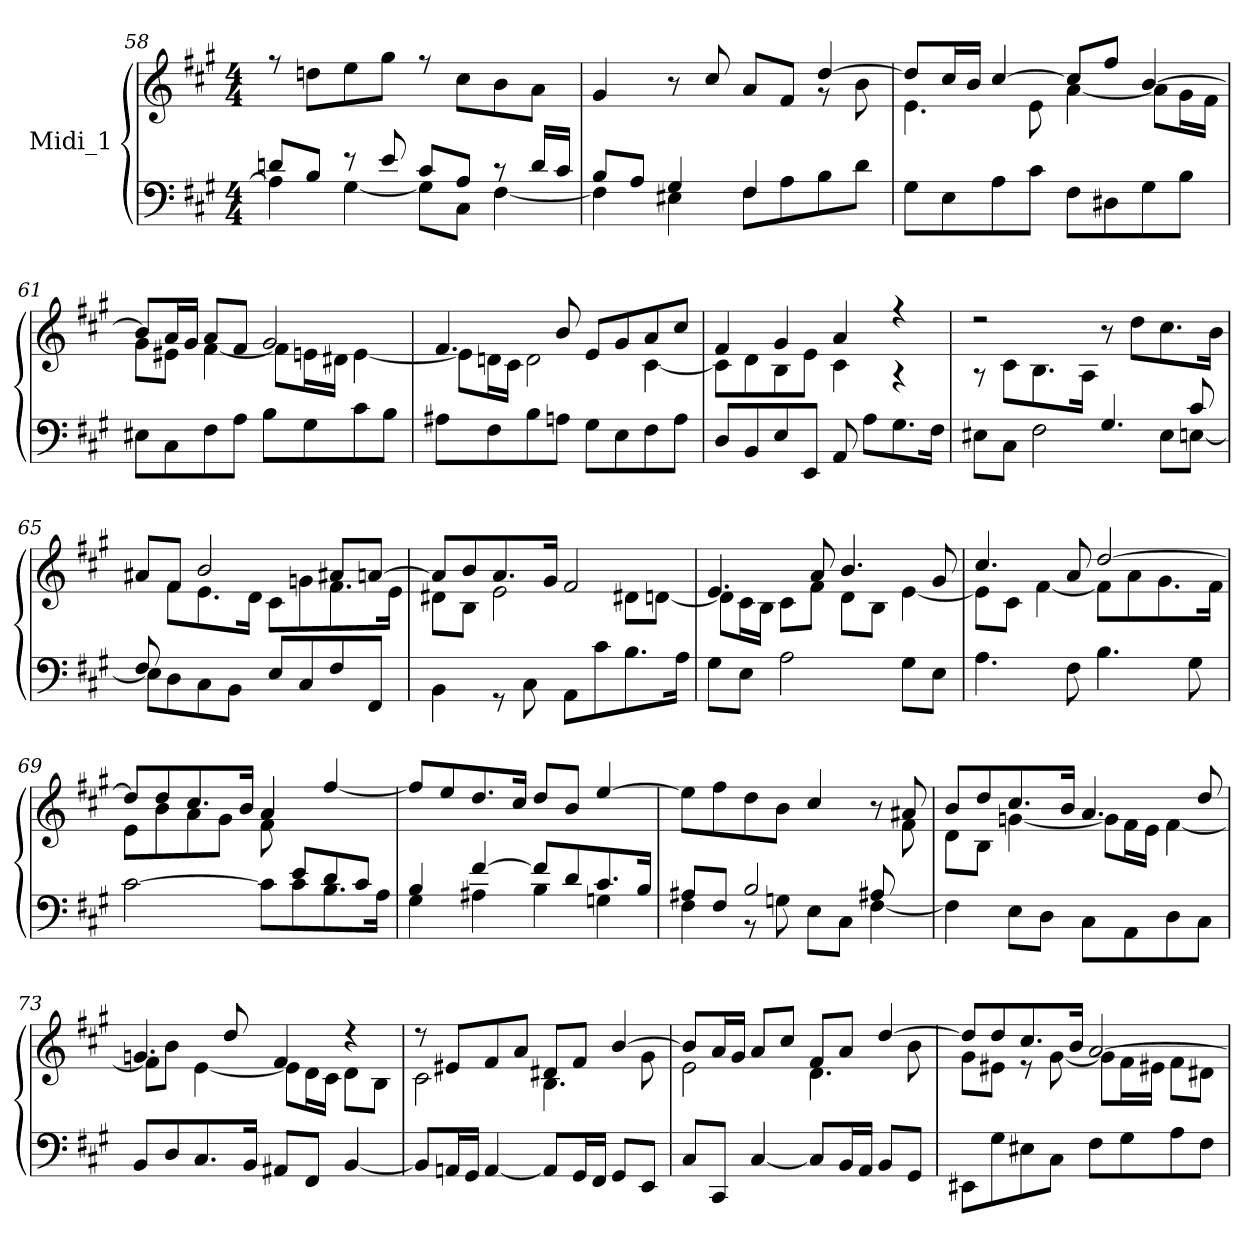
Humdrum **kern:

**kern	**kern
*part1	*part1
*staff2	*staff1
*I"Midi_1	*
!!LO:LB:g=z
*clefF4	*clefG2
*k[f#c#g#]	*k[f#c#g#]
*A:	*A:
*M4/4	*M4/4
=58	=58
*^	*^
8dn/L	4A\]	8r	1ryy
8B/J	.	8ddn\L	.
8r	[4G#\	8ee\	.
8e/	.	8gg#\J	.
8c#L	8G#\L]	8r	.
8AJ	8C#\J	8cc#\L	.
8r	[4F#\	8b\	.
16d/LL	.	8a\J	.
16c#/JJ	.	.	.
=59	=59	=59	=59
8B/L	4F#\]	4g#/	2ryy
8A/J	.	.	.
4G#/	4E#X\	8r	.
.	.	8cc#/	.
4F#/	8F#\L	8a/L	4ryy
.	8A\	8f#/J	.
4ryy	8B\	[4dd/	8r
.	8d\J	.	8b\
=60	=60	=60	=60
1ryy	8G#L	8ddL]	4.e\
.	8E	16cc#L	.
.	.	16bJJ	.
.	8A	[4cc#/	.
.	8c#J	.	8e\
.	8F#\L	8cc#/L]	[4a\
.	8D#X\	8ff#/J	.
.	8G#\	[4b/	8a\L]
.	8B\J	.	16g#\L
.	.	.	16f#\JJ
*v	*v	*	*
!!LO:LB:g=z	!!
=61	=61	=61
8E#XL	8bL]	8g#\L
8C#	16aL	8e#X\J
.	16g#JJ	.
8F#	8a/L	[4f#\
8AJ	8f#/J	.
8BL	2g#/	8f#L]
8G#	.	16enL
.	.	16d#XJJ
8c#	.	[4e\
8BJ	.	.
=62	=62	=62
8A#XL	4.f#/	8e\L]
8F#	.	16dn\L
.	.	16c#\JJ
8B	.	2d\
8AnJ	8b/	.
8G#L	8eL	.
8E	8g#	.
8F#	8a	[4c#\
8AJ	8cc#J	.
=63	=63	=63
8DL	4f#/	8c#L]
8BB	.	8d
8E	4g#/	8B
8EEJ	.	8eJ
8AA	4a/	4c#\
8AL	.	.
8.G#	4r	4r
16F#J	.	.
!!LO:LB:g=z	!!
=64	=64	=64
*^	*	*
8ryy	8E#X\L	2r	8r
8ryy	8C#\J	.	8c#\L
8ryy	2F#\	.	8.B\
8ryy	.	.	.
.	.	.	16A\J
4.G#/	.	8r	8ryy
.	.	8ddL	8ryy
.	8E#\L	8.cc#	8ryy
8c#/	[8En\J	.	8ryy
.	.	16bJ	.
=65	=65	=65	=65
8F#/	8E\L]	8a#X/L	8ryy
8ryy	8D\	8f#/J	8f#L
4ryy	8C#\	2b/	8.e
.	8BB\J	.	.
.	.	.	16dJ
2ryy	8EL	.	8c#\L
.	8C#	.	8gn\
.	8F#	8a#X/L	8.f#\
.	8FF#J	[8an/J	.
.	.	.	16e\J
=66	=66	=66	=66
1ryy	4BB\	8aL]	8d#X\L
.	.	8b	8B\J
.	8r	8.a	2e\
.	8C#\	.	.
.	.	16g#J	.
.	8AAL	2f#/	.
.	8c#	.	.
.	8.B	.	8d#X\L
.	.	.	[8dn\J
.	16AJ	.	.
!!LO:LB:g=z	!!
=67	=67	=67	=67
1ryy	8G#\L	4.e/	8d\L]
.	8E\J	.	16c#\L
.	.	.	16B\JJ
.	2A\	.	8c#\L
.	.	8a/	8f#\J
.	.	4.b/	8d\L
.	.	.	8B\J
.	8G#\L	.	[4e\
.	8E\J	8g#/	.
=68	=68	=68	=68
1ryy	4.A\	4.cc#/	8eL]
.	.	.	8c#J
.	.	.	[4f#\
.	8F#\	8a/	.
.	4.B\	[2dd/	8f#\L]
.	.	.	8a\
.	.	.	8.g#\
.	8G#\	.	.
.	.	.	16f#\J
=69	=69	=69	=69
2ryy	[2c#\	8ddL]	8eL
.	.	8dd	8b
.	.	8.cc#	8a
.	.	.	8g#J
.	.	16bJ	.
8ryy	8c#\L]	4a/	8f#\
8eL	8c#\	.	8ryy
8d	8.B\	[4ff#/	8ryy
8c#J	.	.	8ryy
.	16A\J	.	.
!!LO:LB:g=z	!!
=70	=70	=70	=70
4B/	4G#\	8ff#L]	1ryy
.	.	8ee	.
[4f#/	4A#X\	8.dd	.
.	.	16cc#J	.
8f#/L]	4B\	8ddL	.
8d/	.	8bJ	.
8.c#/	4Gn\	[4ee/	.
16B/J	.	.	.
=71	=71	=71	=71
8A#XL	4F#\	8eeL]	2ryy
8F#J	.	8ff#	.
2B/	8r	8dd	.
.	8Gn\	8bJ	.
.	8E\L	4cc#/	4ryy
.	8C#\J	.	.
8A#X/	[4F#\	8r	8ryy
8ryy	.	8a#X/	8f#\
=72	=72	=72	=72
1ryy	4F#\]	8bL	8dL
.	.	8dd	8BJ
.	8E\L	8.cc#	[4gn\
.	8D\J	.	.
.	.	16bJ	.
.	8C#L	4.a/	8g\L]
.	8AA	.	16f#\L
.	.	.	16e\JJ
.	8D	.	[4f#\
.	8C#J	8dd/	.
*v	*v	*	*
!!LO:LB:g=z	!!
=73	=73	=73
8BBL	4.gn/	8f#\L]
8D	.	8b\J
8.C#	.	[4e\
.	8dd/	.
16BBJ	.	.
8AA#XL	4f#/	8eL]
8FF#J	.	16dL
.	.	16c#JJ
[4BB	4r	8dL
.	.	8BJ
=74	=74	=74
8BB/L]	8r	2c#\
16AAn/L	8e#X/L	.
16GG#/JJ	.	.
[4AA/	8f#/	.
.	8a/J	.
8AA/L]	8d#XL	4.B\
16GG#/L	8f#J	.
16FF#/JJ	.	.
8GG#/L	[4b/	.
8EE/J	.	8g#\
=75	=75	=75
8C#/L	8bL]	2e\
8CC#/J	16aL	.
.	16g#JJ	.
[4C#/	8aL	.
.	8cc#J	.
8C#/L]	8f#L	4.d\
16BB/L	8aJ	.
16AA/JJ	.	.
8BB/L	[4dd/	.
8GG#/J	.	8b\
!!LO:LB:g=z	!!
=76	=76	=76
*^	*	*
1ryy	8EE#XL	8ddL]	8g#L
.	8G#	8dd	8e#XJ
.	8E#X	8.cc#	8r
.	8C#J	.	[8g#\
.	.	16bJ	.
.	8F#L	[2a/	8g#L]
.	8G#	.	16f#L
.	.	.	16e#XJJ
.	8A	.	8f#\L
.	8F#J	.	8d#X\J
*v	*v	*	*
*	*v	*v
=	=
*-	*-
